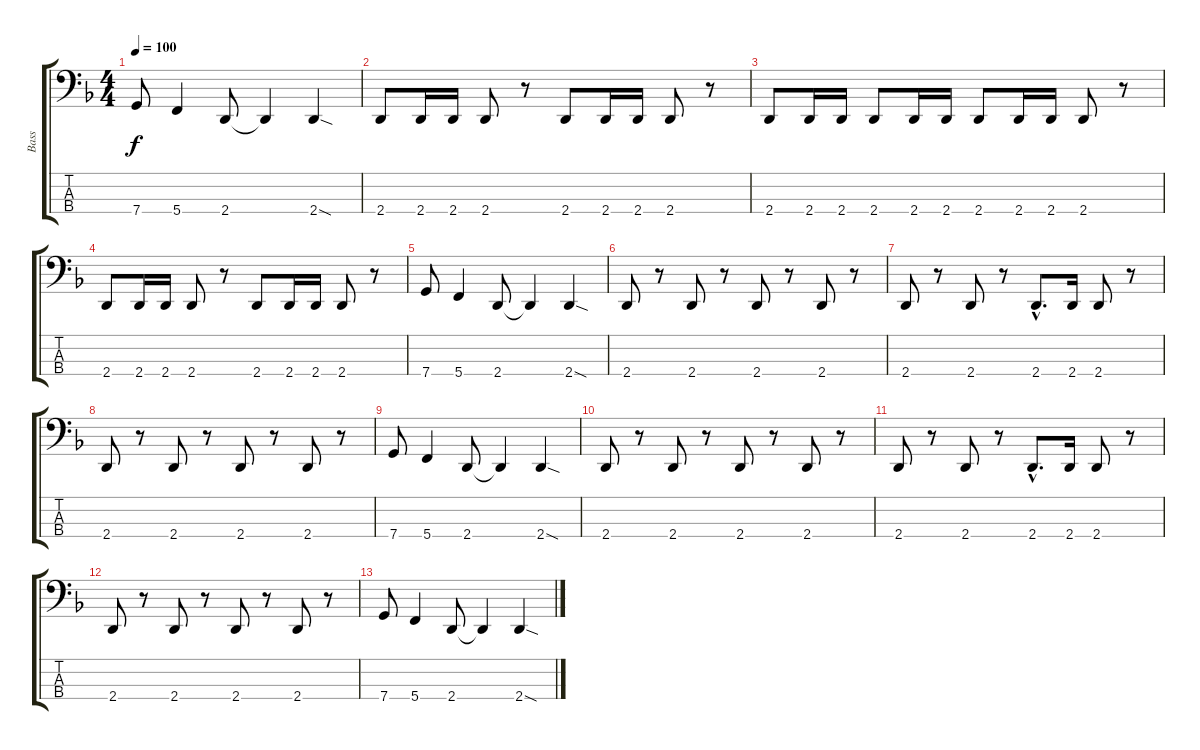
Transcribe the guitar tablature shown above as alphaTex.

\track ("Bass" "Bass") {instrument electricbassfinger}
\staff {score tabs}
\tuning (G2 D2 A1 C1) {hide}
\ts (4 4)
\tempo 100
\clef f4
\ks dminor
7.4.8{dy f} 5.4.4 2.4.8 2.4{t}.4 2.4{sod}.4 |
2.4.8 2.4.16 2.4.16 2.4.8 r.8 2.4.8 2.4.16 2.4.16 2.4.8 r.8 |
2.4.8 2.4.16 2.4.16 2.4.8 2.4.16 2.4.16 2.4.8 2.4.16 2.4.16 2.4.8 r.8 |
2.4.8 2.4.16 2.4.16 2.4.8 r.8 2.4.8 2.4.16 2.4.16 2.4.8 r.8 |
7.4.8 5.4.4 2.4.8 2.4{t}.4 2.4{sod}.4 |
2.4.8 r.8 2.4.8 r.8 2.4.8 r.8 2.4.8 r.8 |
2.4.8 r.8 2.4.8 r.8 2.4{hac}.8{d} 2.4.16 2.4.8 r.8 |
2.4.8 r.8 2.4.8 r.8 2.4.8 r.8 2.4.8 r.8 |
7.4.8 5.4.4 2.4.8 2.4{t}.4 2.4{sod}.4 |
2.4.8 r.8 2.4.8 r.8 2.4.8 r.8 2.4.8 r.8 |
2.4.8 r.8 2.4.8 r.8 2.4{hac}.8{d} 2.4.16 2.4.8 r.8 |
2.4.8 r.8 2.4.8 r.8 2.4.8 r.8 2.4.8 r.8 |
7.4.8 5.4.4 2.4.8 2.4{t}.4 2.4{sod}.4
